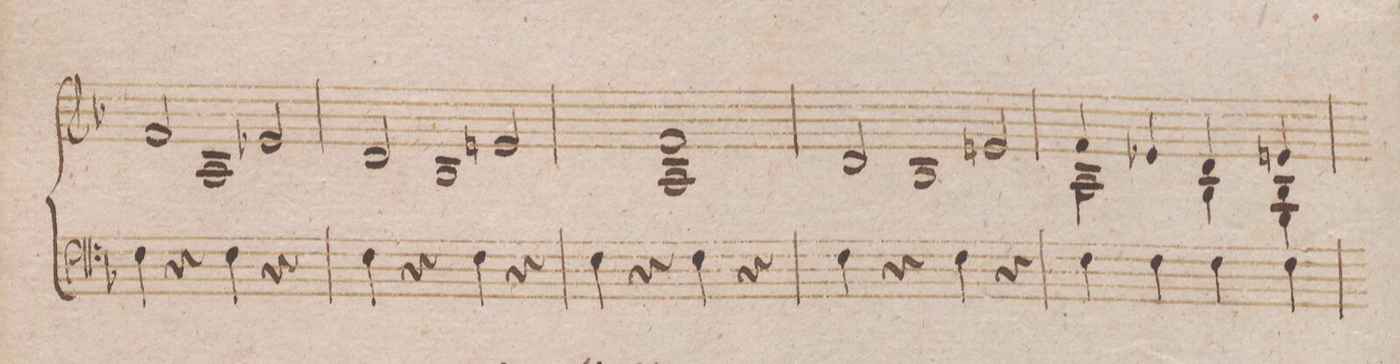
**kern
*I"Organo.
*clefF4
*k[b-]
*met(c)
*M4/4
4F\
4r
4F\
4r
=155
4F\
4r
4F\
4r
=156
4F\
4r
4F\
4r
=157
4F\
4r
4F\
4r
=158
4F\
4F\
4F\
4F\
=159
*-
